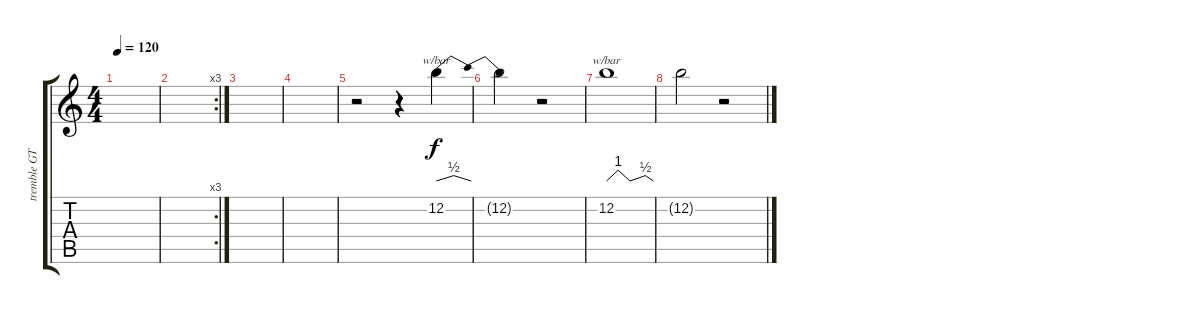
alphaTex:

\track ("tremble GT" "tremble GT") {instrument distortionguitar}
\staff {score tabs}
\tuning (E4 B3 G3 D3 A2 E2) {hide}
\ts (4 4)
\tempo 120
\clef g2
\ks c
|
\rc 3
|
|
|
r.2 r.4 12.2.4{tbe (dip default 0 0 30 2 60 0)} |
12.2{t}.2 r.2 |
12.2.1{tbe (custom default 0 0 15 4 30 0 50 2 60 0)} |
12.2{t}.2 r.2
